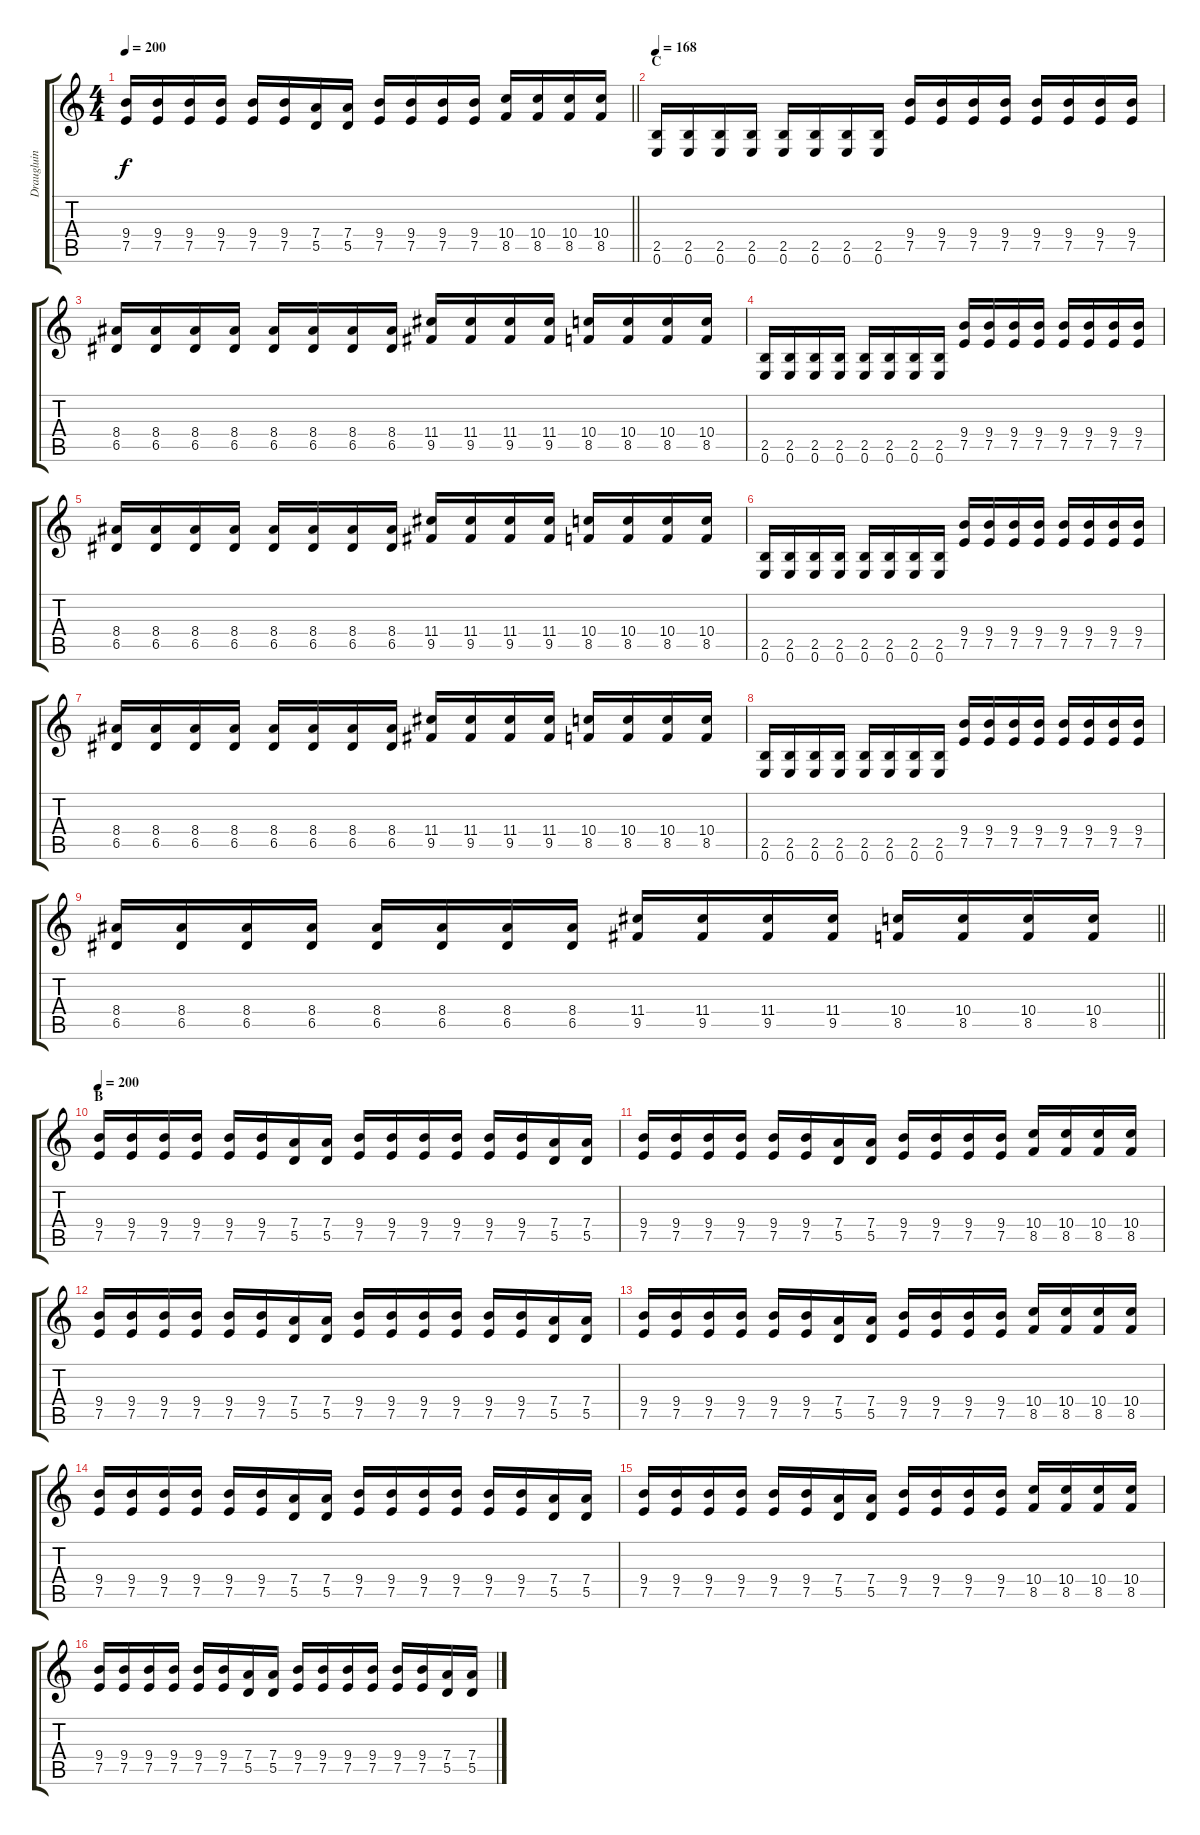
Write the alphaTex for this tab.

\track ("Draugluin" "Draugluin") {instrument distortionguitar}
\staff {score tabs}
\tuning (E4 B3 G3 D3 A2 E2) {hide}
\ts (4 4)
\tempo 200
\clef g2
\barLineRight lightlight
\ks c
(9.4 7.5).16{dy f} (9.4 7.5).16 (9.4 7.5).16 (9.4 7.5).16 (9.4 7.5).16 (9.4 7.5).16 (7.4 5.5).16 (7.4 5.5).16 (9.4 7.5).16 (9.4 7.5).16 (9.4 7.5).16 (9.4 7.5).16 (10.4 8.5).16 (10.4 8.5).16 (10.4 8.5).16 (10.4 8.5).16 |
\section ("" "C")
\tempo 168
(2.5 0.6).16 (2.5 0.6).16 (2.5 0.6).16 (2.5 0.6).16 (2.5 0.6).16 (2.5 0.6).16 (2.5 0.6).16 (2.5 0.6).16 (9.4 7.5).16 (9.4 7.5).16 (9.4 7.5).16 (9.4 7.5).16 (9.4 7.5).16 (9.4 7.5).16 (9.4 7.5).16 (9.4 7.5).16 |
(8.4 6.5).16 (8.4 6.5).16 (8.4 6.5).16 (8.4 6.5).16 (8.4 6.5).16 (8.4 6.5).16 (8.4 6.5).16 (8.4 6.5).16 (11.4 9.5).16 (11.4 9.5).16 (11.4 9.5).16 (11.4 9.5).16 (10.4 8.5).16 (10.4 8.5).16 (10.4 8.5).16 (10.4 8.5).16 |
(2.5 0.6).16 (2.5 0.6).16 (2.5 0.6).16 (2.5 0.6).16 (2.5 0.6).16 (2.5 0.6).16 (2.5 0.6).16 (2.5 0.6).16 (9.4 7.5).16 (9.4 7.5).16 (9.4 7.5).16 (9.4 7.5).16 (9.4 7.5).16 (9.4 7.5).16 (9.4 7.5).16 (9.4 7.5).16 |
(8.4 6.5).16 (8.4 6.5).16 (8.4 6.5).16 (8.4 6.5).16 (8.4 6.5).16 (8.4 6.5).16 (8.4 6.5).16 (8.4 6.5).16 (11.4 9.5).16 (11.4 9.5).16 (11.4 9.5).16 (11.4 9.5).16 (10.4 8.5).16 (10.4 8.5).16 (10.4 8.5).16 (10.4 8.5).16 |
(2.5 0.6).16 (2.5 0.6).16 (2.5 0.6).16 (2.5 0.6).16 (2.5 0.6).16 (2.5 0.6).16 (2.5 0.6).16 (2.5 0.6).16 (9.4 7.5).16 (9.4 7.5).16 (9.4 7.5).16 (9.4 7.5).16 (9.4 7.5).16 (9.4 7.5).16 (9.4 7.5).16 (9.4 7.5).16 |
(8.4 6.5).16 (8.4 6.5).16 (8.4 6.5).16 (8.4 6.5).16 (8.4 6.5).16 (8.4 6.5).16 (8.4 6.5).16 (8.4 6.5).16 (11.4 9.5).16 (11.4 9.5).16 (11.4 9.5).16 (11.4 9.5).16 (10.4 8.5).16 (10.4 8.5).16 (10.4 8.5).16 (10.4 8.5).16 |
(2.5 0.6).16 (2.5 0.6).16 (2.5 0.6).16 (2.5 0.6).16 (2.5 0.6).16 (2.5 0.6).16 (2.5 0.6).16 (2.5 0.6).16 (9.4 7.5).16 (9.4 7.5).16 (9.4 7.5).16 (9.4 7.5).16 (9.4 7.5).16 (9.4 7.5).16 (9.4 7.5).16 (9.4 7.5).16 |
\barLineRight lightlight
(8.4 6.5).16 (8.4 6.5).16 (8.4 6.5).16 (8.4 6.5).16 (8.4 6.5).16 (8.4 6.5).16 (8.4 6.5).16 (8.4 6.5).16 (11.4 9.5).16 (11.4 9.5).16 (11.4 9.5).16 (11.4 9.5).16 (10.4 8.5).16 (10.4 8.5).16 (10.4 8.5).16 (10.4 8.5).16 |
\section ("" "B")
\tempo 200
(9.4 7.5).16 (9.4 7.5).16 (9.4 7.5).16 (9.4 7.5).16 (9.4 7.5).16 (9.4 7.5).16 (7.4 5.5).16 (7.4 5.5).16 (9.4 7.5).16 (9.4 7.5).16 (9.4 7.5).16 (9.4 7.5).16 (9.4 7.5).16 (9.4 7.5).16 (7.4 5.5).16 (7.4 5.5).16 |
(9.4 7.5).16 (9.4 7.5).16 (9.4 7.5).16 (9.4 7.5).16 (9.4 7.5).16 (9.4 7.5).16 (7.4 5.5).16 (7.4 5.5).16 (9.4 7.5).16 (9.4 7.5).16 (9.4 7.5).16 (9.4 7.5).16 (10.4 8.5).16 (10.4 8.5).16 (10.4 8.5).16 (10.4 8.5).16 |
(9.4 7.5).16 (9.4 7.5).16 (9.4 7.5).16 (9.4 7.5).16 (9.4 7.5).16 (9.4 7.5).16 (7.4 5.5).16 (7.4 5.5).16 (9.4 7.5).16 (9.4 7.5).16 (9.4 7.5).16 (9.4 7.5).16 (9.4 7.5).16 (9.4 7.5).16 (7.4 5.5).16 (7.4 5.5).16 |
(9.4 7.5).16 (9.4 7.5).16 (9.4 7.5).16 (9.4 7.5).16 (9.4 7.5).16 (9.4 7.5).16 (7.4 5.5).16 (7.4 5.5).16 (9.4 7.5).16 (9.4 7.5).16 (9.4 7.5).16 (9.4 7.5).16 (10.4 8.5).16 (10.4 8.5).16 (10.4 8.5).16 (10.4 8.5).16 |
(9.4 7.5).16 (9.4 7.5).16 (9.4 7.5).16 (9.4 7.5).16 (9.4 7.5).16 (9.4 7.5).16 (7.4 5.5).16 (7.4 5.5).16 (9.4 7.5).16 (9.4 7.5).16 (9.4 7.5).16 (9.4 7.5).16 (9.4 7.5).16 (9.4 7.5).16 (7.4 5.5).16 (7.4 5.5).16 |
(9.4 7.5).16 (9.4 7.5).16 (9.4 7.5).16 (9.4 7.5).16 (9.4 7.5).16 (9.4 7.5).16 (7.4 5.5).16 (7.4 5.5).16 (9.4 7.5).16 (9.4 7.5).16 (9.4 7.5).16 (9.4 7.5).16 (10.4 8.5).16 (10.4 8.5).16 (10.4 8.5).16 (10.4 8.5).16 |
(9.4 7.5).16 (9.4 7.5).16 (9.4 7.5).16 (9.4 7.5).16 (9.4 7.5).16 (9.4 7.5).16 (7.4 5.5).16 (7.4 5.5).16 (9.4 7.5).16 (9.4 7.5).16 (9.4 7.5).16 (9.4 7.5).16 (9.4 7.5).16 (9.4 7.5).16 (7.4 5.5).16 (7.4 5.5).16
